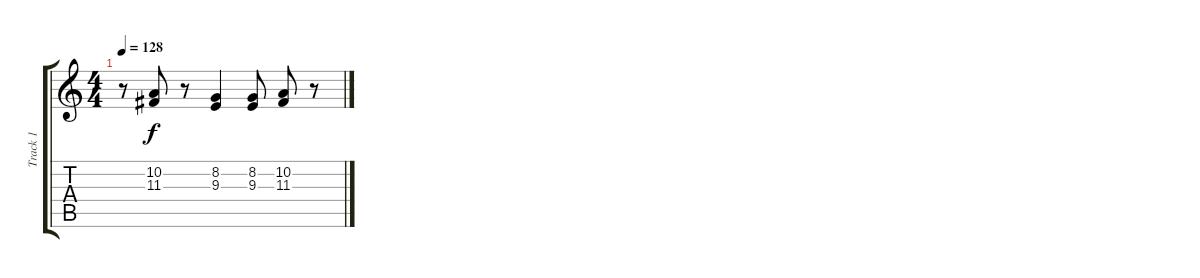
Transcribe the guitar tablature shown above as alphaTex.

\track ("Track 1" "Track 1") {instrument altosax}
\staff {score tabs}
\tuning (E4 B3 G3 D3 A2 E2) {hide}
\ts (4 4)
\tempo 128
\clef g2
\ks c
r.8{dy f} (10.2 11.3).8 r.8 (8.2 9.3).4 (8.2 9.3).8 (10.2 11.3).8 r.8
